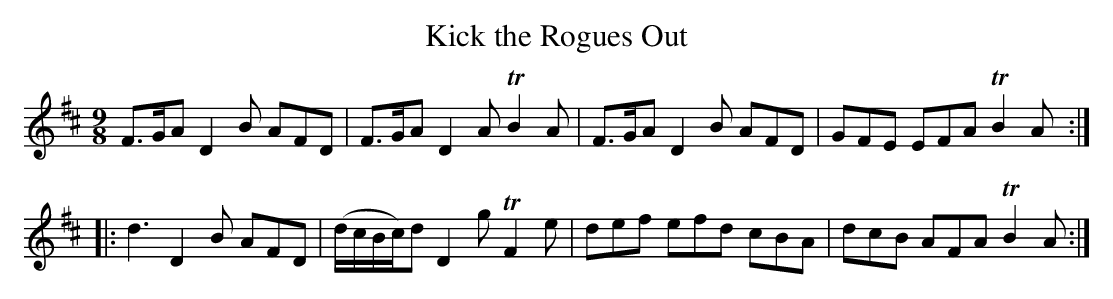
X:1
T:Kick the Rogues Out
M:9/8
L:1/8
K:D
F>GA D2B AFD|F>GA D2A TB2A|F>GA D2B AFD|GFE EFA TB2A:|
|:d3 D2B AFD|(d/c/B/c/)d D2g TF2e|def efd cBA|dcB AFA TB2A:|
